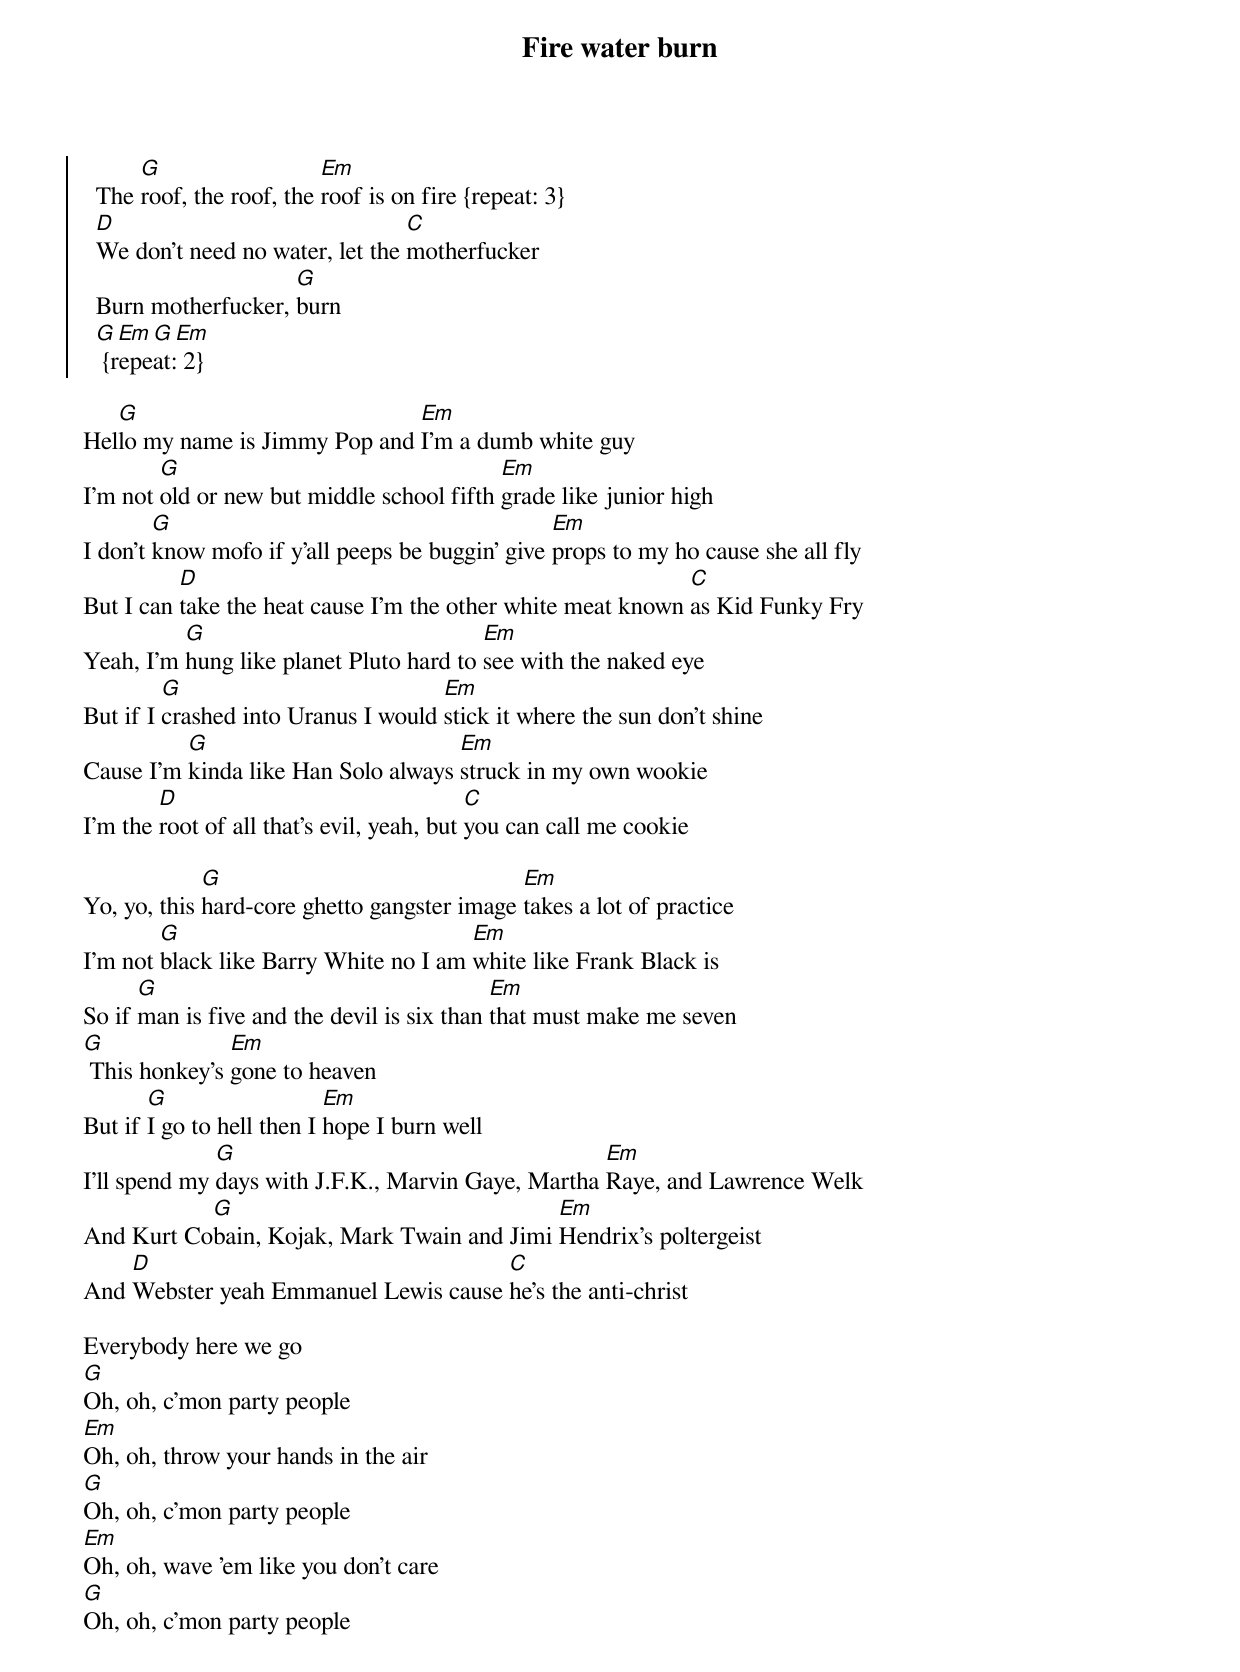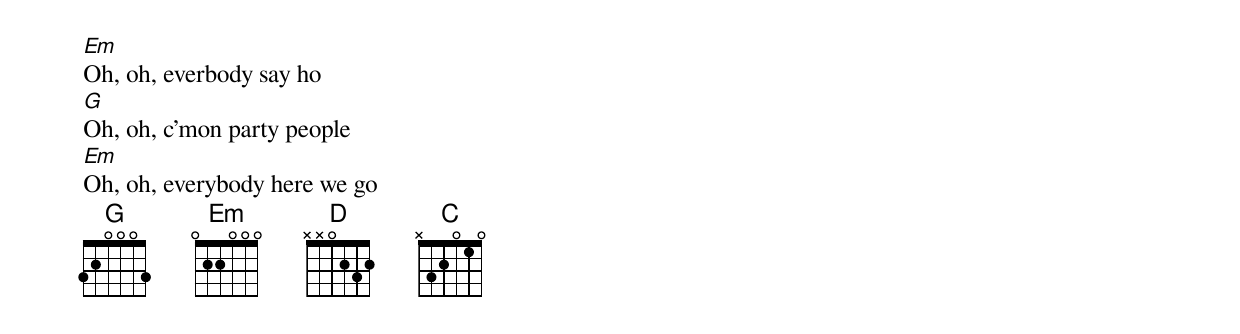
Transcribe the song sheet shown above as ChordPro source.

{title: Fire water burn}
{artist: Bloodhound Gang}
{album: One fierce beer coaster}
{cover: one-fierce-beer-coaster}
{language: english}
{columns: 1}
{define: G frets 3 2 0 0 0 3}
{define: Em frets 0 2 2 0 0 0}
{define: D frets X X 0 2 3 2}
{define: C frets X 3 2 0 1 0}

{start_of_chorus}
  The [G]roof, the roof, the [Em]roof is on fire {repeat: 3}
  [D]We don't need no water, let the [C]motherfucker
  Burn motherfucker, [G]burn
  [G Em G Em] {repeat: 2}
{end_of_chorus}

Hel[G]lo my name is Jimmy Pop and [Em]I'm a dumb white guy
I'm not [G]old or new but middle school fifth [Em]grade like junior high
I don't [G]know mofo if y'all peeps be buggin' give [Em]props to my ho cause she all fly
But I can [D]take the heat cause I'm the other white meat known [C]as Kid Funky Fry
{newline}
Yeah, I'm [G]hung like planet Pluto hard to [Em]see with the naked eye
But if I [G]crashed into Uranus I would [Em]stick it where the sun don't shine
Cause I'm [G]kinda like Han Solo always [Em]struck in my own wookie
I'm the [D]root of all that's evil, yeah, but [C]you can call me cookie

Yo, yo, this [G]hard-core ghetto gangster image [Em]takes a lot of practice
I'm not [G]black like Barry White no I am [Em]white like Frank Black is
So if [G]man is five and the devil is six than [Em]that must make me seven
[G] This honkey's [Em]gone to heaven
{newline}
But if [G]I go to hell then I [Em]hope I burn well
I'll spend my [G]days with J.F.K., Marvin Gaye, Martha [Em]Raye, and Lawrence Welk
And Kurt Co[G]bain, Kojak, Mark Twain and Jimi [Em]Hendrix's poltergeist
And [D]Webster yeah Emmanuel Lewis cause [C]he's the anti-christ

{start_of_bridge}
Everybody here we go
[G]Oh, oh, c'mon party people
[Em]Oh, oh, throw your hands in the air
[G]Oh, oh, c'mon party people
[Em]Oh, oh, wave 'em like you don't care
[G]Oh, oh, c'mon party people
[Em]Oh, oh, everbody say ho
[G]Oh, oh, c'mon party people
[Em]Oh, oh, everybody here we go
{end_of_bridge}
